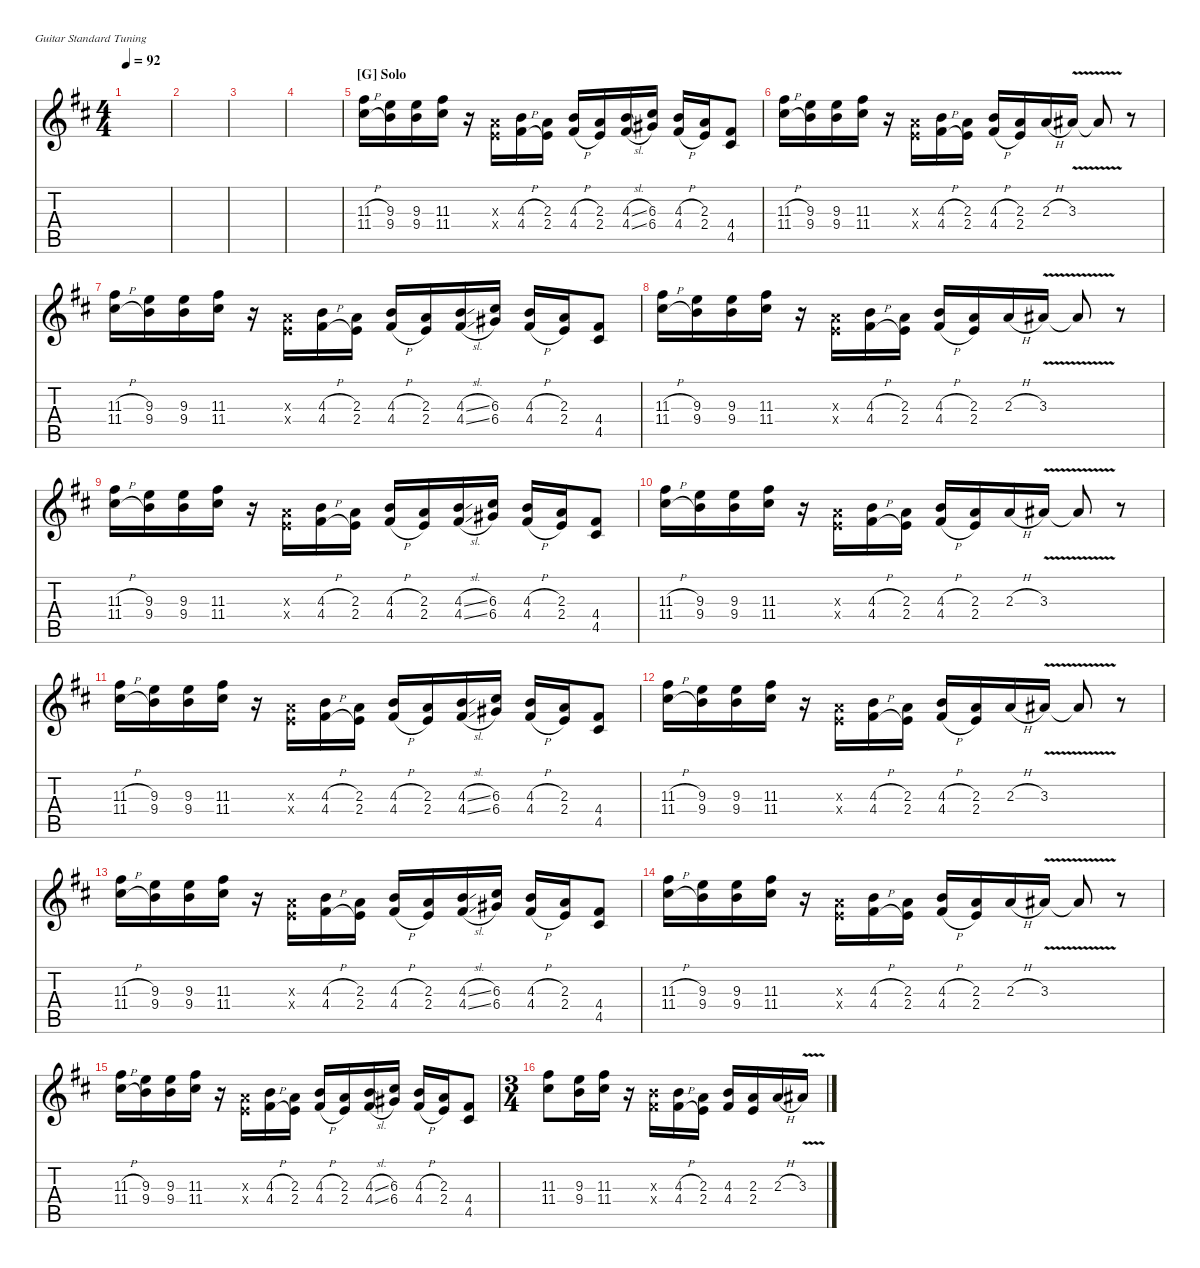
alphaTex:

\hideDynamics
\bracketExtendMode nobrackets
\singleTrackTrackNamePolicy hidden
\multiTrackTrackNamePolicy hidden
\firstSystemTrackNameMode fullname
\firstSystemTrackNameOrientation horizontal
\otherSystemsTrackNameOrientation horizontal
\track ("Guitar 2" "E-Gt") {instrument distortionguitar}
\staff {score tabs}
\tuning (E4 B3 G3 D3 A2 E2)
\ts (4 4)
\tempo 92
\clef g2
\ks d
|
|
|
|
\section ("G" "Solo")
(11.3{h acc #} 11.4{h acc #}).16{beam Down} (9.3{acc forcenatural} 9.4{acc forcenatural}).16{beam Down} (9.3{acc forcenatural} 9.4{acc forcenatural}).16{beam Down} (11.3{acc #} 11.4{acc #}).16{beam Down} r.16{beam Down} (2.3{x acc forcenatural} 2.4{x acc forcenatural}).16{beam Up} (4.3{h acc forcenatural} 4.4{h acc #}).16{beam Up} (2.3{acc forcenatural} 2.4{acc forcenatural}).16{beam Up} (4.3{h acc forcenatural} 4.4{h acc #}).16{beam Up} (2.3{acc forcenatural} 2.4{acc forcenatural}).16{beam Up} (4.3{sl acc forcenatural} 4.4{sl acc #}).16{beam Up} (6.3{acc #} 6.4{acc #}).16{beam Up} (4.3{h acc forcenatural} 4.4{h acc #}).16{beam Up} (2.3{acc forcenatural} 2.4{acc forcenatural}).16{beam Up} (4.4{acc #} 4.5{acc #}).8{beam Up} |
(11.3{h acc #} 11.4{h acc #}).16{beam Down} (9.3{acc forcenatural} 9.4{acc forcenatural}).16{beam Down} (9.3{acc forcenatural} 9.4{acc forcenatural}).16{beam Down} (11.3{acc #} 11.4{acc #}).16{beam Down} r.16{beam Down} (2.3{x acc forcenatural} 2.4{x acc forcenatural}).16{beam Up} (4.3{h acc forcenatural} 4.4{h acc #}).16{beam Up} (2.3{acc forcenatural} 2.4{acc forcenatural}).16{beam Up} (4.3{h acc forcenatural} 4.4{h acc #}).16{beam Up} (2.3{acc forcenatural} 2.4{acc forcenatural}).16{beam Up} 2.3{h acc forcenatural}.16{beam Up} 3.3{v acc #}.16{beam Up} 3.3{v t acc #}.8{beam Up} r.8{beam Up} |
(11.3{h acc #} 11.4{h acc #}).16{beam Down} (9.3{acc forcenatural} 9.4{acc forcenatural}).16{beam Down} (9.3{acc forcenatural} 9.4{acc forcenatural}).16{beam Down} (11.3{acc #} 11.4{acc #}).16{beam Down} r.16{beam Down} (2.3{x acc forcenatural} 2.4{x acc forcenatural}).16{beam Up} (4.3{h acc forcenatural} 4.4{h acc #}).16{beam Up} (2.3{acc forcenatural} 2.4{acc forcenatural}).16{beam Up} (4.3{h acc forcenatural} 4.4{h acc #}).16{beam Up} (2.3{acc forcenatural} 2.4{acc forcenatural}).16{beam Up} (4.3{sl acc forcenatural} 4.4{sl acc #}).16{beam Up} (6.3{acc #} 6.4{acc #}).16{beam Up} (4.3{h acc forcenatural} 4.4{h acc #}).16{beam Up} (2.3{acc forcenatural} 2.4{acc forcenatural}).16{beam Up} (4.4{acc #} 4.5{acc #}).8{beam Up} |
(11.3{h acc #} 11.4{h acc #}).16{beam Down} (9.3{acc forcenatural} 9.4{acc forcenatural}).16{beam Down} (9.3{acc forcenatural} 9.4{acc forcenatural}).16{beam Down} (11.3{acc #} 11.4{acc #}).16{beam Down} r.16{beam Down} (2.3{x acc forcenatural} 2.4{x acc forcenatural}).16{beam Up} (4.3{h acc forcenatural} 4.4{h acc #}).16{beam Up} (2.3{acc forcenatural} 2.4{acc forcenatural}).16{beam Up} (4.3{h acc forcenatural} 4.4{h acc #}).16{beam Up} (2.3{acc forcenatural} 2.4{acc forcenatural}).16{beam Up} 2.3{h acc forcenatural}.16{beam Up} 3.3{v acc #}.16{beam Up} 3.3{v t acc #}.8{beam Up} r.8{beam Up} |
(11.3{h acc #} 11.4{h acc #}).16{beam Down} (9.3{acc forcenatural} 9.4{acc forcenatural}).16{beam Down} (9.3{acc forcenatural} 9.4{acc forcenatural}).16{beam Down} (11.3{acc #} 11.4{acc #}).16{beam Down} r.16{beam Down} (2.3{x acc forcenatural} 2.4{x acc forcenatural}).16{beam Up} (4.3{h acc forcenatural} 4.4{h acc #}).16{beam Up} (2.3{acc forcenatural} 2.4{acc forcenatural}).16{beam Up} (4.3{h acc forcenatural} 4.4{h acc #}).16{beam Up} (2.3{acc forcenatural} 2.4{acc forcenatural}).16{beam Up} (4.3{sl acc forcenatural} 4.4{sl acc #}).16{beam Up} (6.3{acc #} 6.4{acc #}).16{beam Up} (4.3{h acc forcenatural} 4.4{h acc #}).16{beam Up} (2.3{acc forcenatural} 2.4{acc forcenatural}).16{beam Up} (4.4{acc #} 4.5{acc #}).8{beam Up} |
(11.3{h acc #} 11.4{h acc #}).16{beam Down} (9.3{acc forcenatural} 9.4{acc forcenatural}).16{beam Down} (9.3{acc forcenatural} 9.4{acc forcenatural}).16{beam Down} (11.3{acc #} 11.4{acc #}).16{beam Down} r.16{beam Down} (2.3{x acc forcenatural} 2.4{x acc forcenatural}).16{beam Up} (4.3{h acc forcenatural} 4.4{h acc #}).16{beam Up} (2.3{acc forcenatural} 2.4{acc forcenatural}).16{beam Up} (4.3{h acc forcenatural} 4.4{h acc #}).16{beam Up} (2.3{acc forcenatural} 2.4{acc forcenatural}).16{beam Up} 2.3{h acc forcenatural}.16{beam Up} 3.3{v acc #}.16{beam Up} 3.3{v t acc #}.8{beam Up} r.8{beam Up} |
(11.3{h acc #} 11.4{h acc #}).16{beam Down} (9.3{acc forcenatural} 9.4{acc forcenatural}).16{beam Down} (9.3{acc forcenatural} 9.4{acc forcenatural}).16{beam Down} (11.3{acc #} 11.4{acc #}).16{beam Down} r.16{beam Down} (2.3{x acc forcenatural} 2.4{x acc forcenatural}).16{beam Up} (4.3{h acc forcenatural} 4.4{h acc #}).16{beam Up} (2.3{acc forcenatural} 2.4{acc forcenatural}).16{beam Up} (4.3{h acc forcenatural} 4.4{h acc #}).16{beam Up} (2.3{acc forcenatural} 2.4{acc forcenatural}).16{beam Up} (4.3{sl acc forcenatural} 4.4{sl acc #}).16{beam Up} (6.3{acc #} 6.4{acc #}).16{beam Up} (4.3{h acc forcenatural} 4.4{h acc #}).16{beam Up} (2.3{acc forcenatural} 2.4{acc forcenatural}).16{beam Up} (4.4{acc #} 4.5{acc #}).8{beam Up} |
(11.3{h acc #} 11.4{h acc #}).16{beam Down} (9.3{acc forcenatural} 9.4{acc forcenatural}).16{beam Down} (9.3{acc forcenatural} 9.4{acc forcenatural}).16{beam Down} (11.3{acc #} 11.4{acc #}).16{beam Down} r.16{beam Down} (2.3{x acc forcenatural} 2.4{x acc forcenatural}).16{beam Up} (4.3{h acc forcenatural} 4.4{h acc #}).16{beam Up} (2.3{acc forcenatural} 2.4{acc forcenatural}).16{beam Up} (4.3{h acc forcenatural} 4.4{h acc #}).16{beam Up} (2.3{acc forcenatural} 2.4{acc forcenatural}).16{beam Up} 2.3{h acc forcenatural}.16{beam Up} 3.3{v acc #}.16{beam Up} 3.3{v t acc #}.8{beam Up} r.8{beam Up} |
(11.3{h acc #} 11.4{h acc #}).16{beam Down} (9.3{acc forcenatural} 9.4{acc forcenatural}).16{beam Down} (9.3{acc forcenatural} 9.4{acc forcenatural}).16{beam Down} (11.3{acc #} 11.4{acc #}).16{beam Down} r.16{beam Down} (2.3{x acc forcenatural} 2.4{x acc forcenatural}).16{beam Up} (4.3{h acc forcenatural} 4.4{h acc #}).16{beam Up} (2.3{acc forcenatural} 2.4{acc forcenatural}).16{beam Up} (4.3{h acc forcenatural} 4.4{h acc #}).16{beam Up} (2.3{acc forcenatural} 2.4{acc forcenatural}).16{beam Up} (4.3{sl acc forcenatural} 4.4{sl acc #}).16{beam Up} (6.3{acc #} 6.4{acc #}).16{beam Up} (4.3{h acc forcenatural} 4.4{h acc #}).16{beam Up} (2.3{acc forcenatural} 2.4{acc forcenatural}).16{beam Up} (4.4{acc #} 4.5{acc #}).8{beam Up} |
(11.3{h acc #} 11.4{h acc #}).16{beam Down} (9.3{acc forcenatural} 9.4{acc forcenatural}).16{beam Down} (9.3{acc forcenatural} 9.4{acc forcenatural}).16{beam Down} (11.3{acc #} 11.4{acc #}).16{beam Down} r.16{beam Down} (2.3{x acc forcenatural} 2.4{x acc forcenatural}).16{beam Up} (4.3{h acc forcenatural} 4.4{h acc #}).16{beam Up} (2.3{acc forcenatural} 2.4{acc forcenatural}).16{beam Up} (4.3{h acc forcenatural} 4.4{h acc #}).16{beam Up} (2.3{acc forcenatural} 2.4{acc forcenatural}).16{beam Up} 2.3{h acc forcenatural}.16{beam Up} 3.3{v acc #}.16{beam Up} 3.3{v t acc #}.8{beam Up} r.8{beam Up} |
(11.3{h acc #} 11.4{h acc #}).16{beam Down} (9.3{acc forcenatural} 9.4{acc forcenatural}).16{beam Down} (9.3{acc forcenatural} 9.4{acc forcenatural}).16{beam Down} (11.3{acc #} 11.4{acc #}).16{beam Down} r.16{beam Down} (2.3{x acc forcenatural} 2.4{x acc forcenatural}).16{beam Up} (4.3{h acc forcenatural} 4.4{h acc #}).16{beam Up} (2.3{acc forcenatural} 2.4{acc forcenatural}).16{beam Up} (4.3{h acc forcenatural} 4.4{h acc #}).16{beam Up} (2.3{acc forcenatural} 2.4{acc forcenatural}).16{beam Up} (4.3{sl acc forcenatural} 4.4{sl acc #}).16{beam Up} (6.3{acc #} 6.4{acc #}).16{beam Up} (4.3{h acc forcenatural} 4.4{h acc #}).16{beam Up} (2.3{acc forcenatural} 2.4{acc forcenatural}).16{beam Up} (4.4{acc #} 4.5{acc #}).8{beam Up} |
\ts (3 4)
(11.3{acc #} 11.4{acc #}).8{beam Down} (9.3{acc forcenatural} 9.4{acc forcenatural}).16{beam Down} (11.3{acc #} 11.4{acc #}).16{beam Down} r.16{beam Down} (4.3{x acc forcenatural} 4.4{x acc #}).16{beam Up} (4.3{h acc forcenatural} 4.4{h acc #}).16{beam Up} (2.3{acc forcenatural} 2.4{acc forcenatural}).16{beam Up} (4.3{acc forcenatural} 4.4{acc #}).16{beam Up} (2.3{acc forcenatural} 2.4{acc forcenatural}).16{beam Up} 2.3{h acc forcenatural}.16{beam Up} 3.3{v acc #}.16{beam Up}
